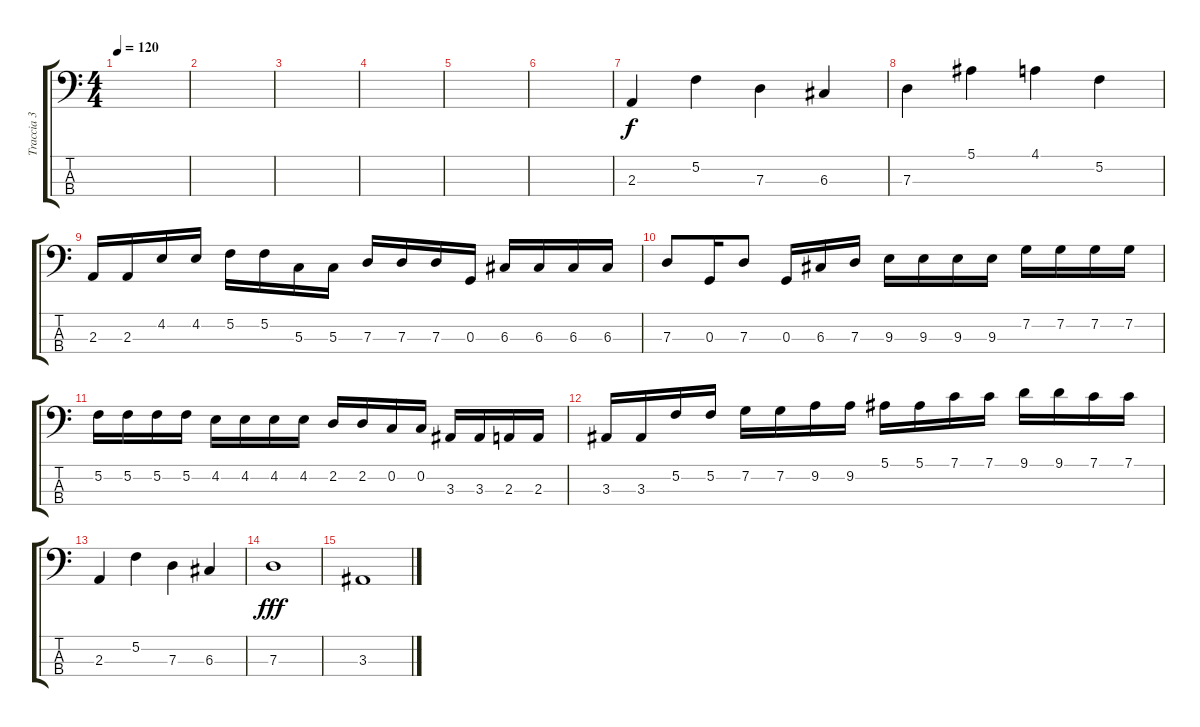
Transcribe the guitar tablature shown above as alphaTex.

\track ("Traccia 3" "Traccia 3") {instrument electricbassfinger}
\staff {score tabs}
\tuning (F2 C2 G1 D1) {hide}
\ts (4 4)
\tempo 120
\clef f4
\ks c
|
|
|
|
|
|
2.3.4 5.2.4 7.3.4 6.3.4 |
7.3.4 5.1.4 4.1.4 5.2.4 |
2.3.16 2.3.16 4.2.16 4.2.16 5.2.16 5.2.16 5.3.16 5.3.16 7.3.16 7.3.16 7.3.16 0.3.16 6.3.16 6.3.16 6.3.16 6.3.16 |
7.3.8 0.3.16 7.3.8 0.3.16 6.3.16 7.3.16 9.3.16 9.3.16 9.3.16 9.3.16 7.2.16 7.2.16 7.2.16 7.2.16 |
5.2.16 5.2.16 5.2.16 5.2.16 4.2.16 4.2.16 4.2.16 4.2.16 2.2.16 2.2.16 0.2.16 0.2.16 3.3.16 3.3.16 2.3.16 2.3.16 |
3.3.16 3.3.16 5.2.16 5.2.16 7.2.16 7.2.16 9.2.16 9.2.16 5.1.16 5.1.16 7.1.16 7.1.16 9.1.16 9.1.16 7.1.16 7.1.16 |
2.3.4 5.2.4 7.3.4 6.3.4 |
7.3.1{dy fff} |
3.3.1
